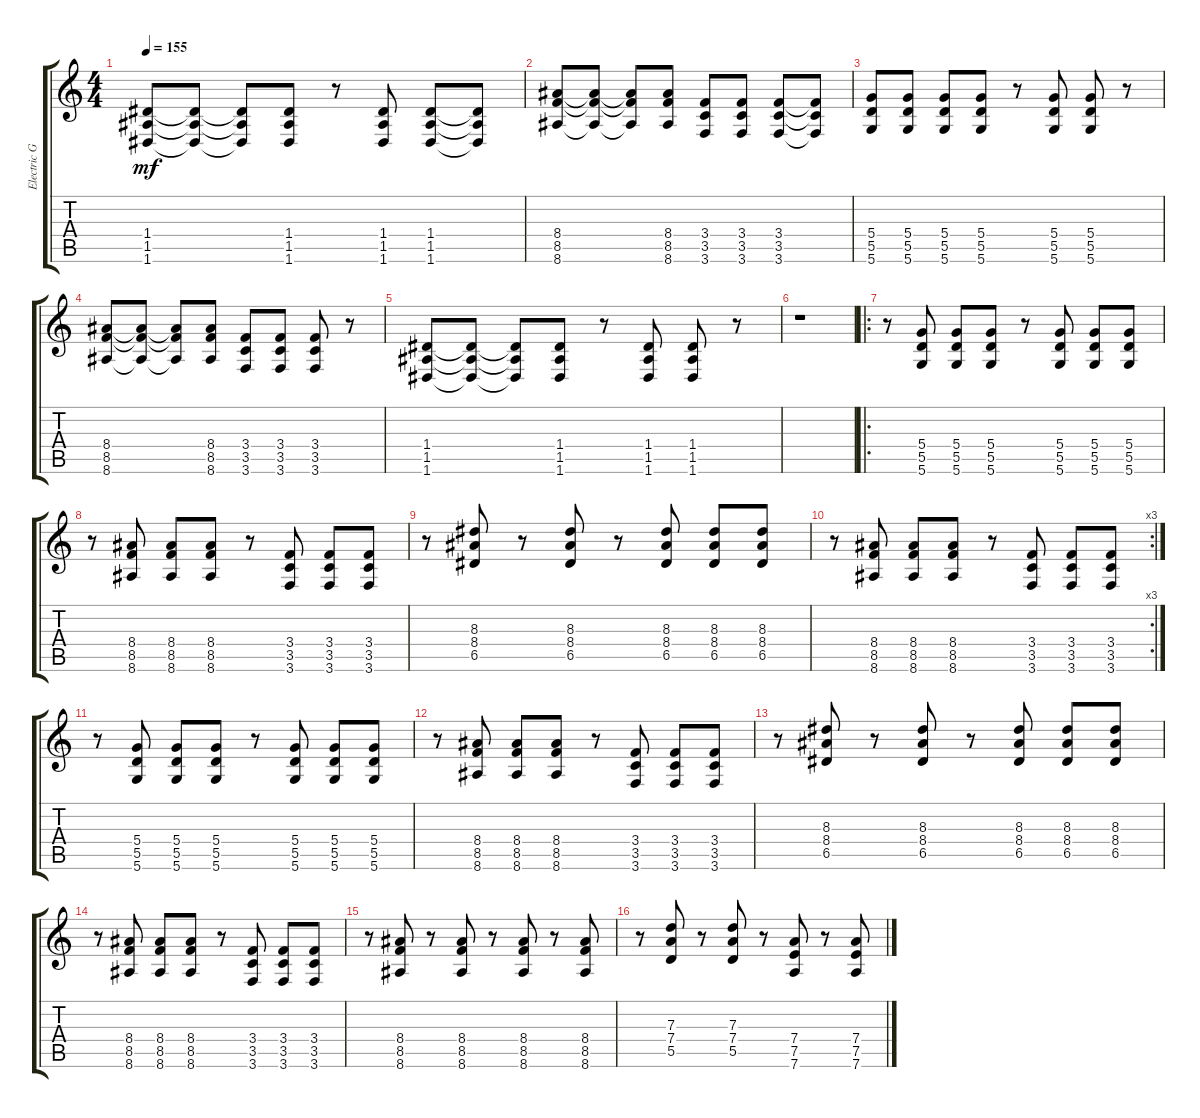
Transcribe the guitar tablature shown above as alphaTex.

\track ("Electric Guitar" "Electric G") {instrument electricguitarclean}
\staff {score tabs}
\tuning (E4 B3 G3 D3 A2 D2) {hide}
\ts (4 4)
\tempo 155
\clef g2
\ks c
(1.4 1.5 1.6).8{dy mf} (1.4{t} 1.5{t} 1.6{t}).8 (1.4{t} 1.5{t} 1.6{t}).8 (1.4 1.5 1.6).8 r.8 (1.4 1.5 1.6).8 (1.4 1.5 1.6).8 (1.4{t} 1.5{t} 1.6{t}).8 |
(8.4 8.5 8.6).8 (8.4{t} 8.5{t} 8.6{t}).8 (8.4{t} 8.5{t} 8.6{t}).8 (8.4 8.5 8.6).8 (3.4 3.5 3.6).8 (3.4 3.5 3.6).8 (3.4 3.5 3.6).8 (3.4{t} 3.5{t} 3.6{t}).8 |
(5.4 5.5 5.6).8 (5.4 5.5 5.6).8 (5.4 5.5 5.6).8 (5.4 5.5 5.6).8 r.8 (5.4 5.5 5.6).8 (5.4 5.5 5.6).8 r.8 |
(8.4 8.5 8.6).8 (8.4{t} 8.5{t} 8.6{t}).8 (8.4{t} 8.5{t} 8.6{t}).8 (8.4 8.5 8.6).8 (3.4 3.5 3.6).8 (3.4 3.5 3.6).8 (3.4 3.5 3.6).8 r.8 |
(1.4 1.5 1.6).8 (1.4{t} 1.5{t} 1.6{t}).8 (1.4{t} 1.5{t} 1.6{t}).8 (1.4 1.5 1.6).8 r.8 (1.4 1.5 1.6).8 (1.4 1.5 1.6).8 r.8 |
r.1 |
\ro
r.8 (5.4 5.5 5.6).8 (5.4 5.5 5.6).8 (5.4 5.5 5.6).8 r.8 (5.4 5.5 5.6).8 (5.4 5.5 5.6).8 (5.4 5.5 5.6).8 |
r.8 (8.4 8.5 8.6).8 (8.4 8.5 8.6).8 (8.4 8.5 8.6).8 r.8 (3.4 3.5 3.6).8 (3.4 3.5 3.6).8 (3.4 3.5 3.6).8 |
r.8 (8.3 8.4 6.5).8 r.8 (8.3 8.4 6.5).8 r.8 (8.3 8.4 6.5).8 (8.3 8.4 6.5).8 (8.3 8.4 6.5).8 |
\rc 3
r.8 (8.4 8.5 8.6).8 (8.4 8.5 8.6).8 (8.4 8.5 8.6).8 r.8 (3.4 3.5 3.6).8 (3.4 3.5 3.6).8 (3.4 3.5 3.6).8 |
r.8 (5.4 5.5 5.6).8 (5.4 5.5 5.6).8 (5.4 5.5 5.6).8 r.8 (5.4 5.5 5.6).8 (5.4 5.5 5.6).8 (5.4 5.5 5.6).8 |
r.8 (8.4 8.5 8.6).8 (8.4 8.5 8.6).8 (8.4 8.5 8.6).8 r.8 (3.4 3.5 3.6).8 (3.4 3.5 3.6).8 (3.4 3.5 3.6).8 |
r.8 (8.3 8.4 6.5).8 r.8 (8.3 8.4 6.5).8 r.8 (8.3 8.4 6.5).8 (8.3 8.4 6.5).8 (8.3 8.4 6.5).8 |
r.8 (8.4 8.5 8.6).8 (8.4 8.5 8.6).8 (8.4 8.5 8.6).8 r.8 (3.4 3.5 3.6).8 (3.4 3.5 3.6).8 (3.4 3.5 3.6).8 |
r.8 (8.4 8.5 8.6).8 r.8 (8.4 8.5 8.6).8 r.8 (8.4 8.5 8.6).8 r.8 (8.4 8.5 8.6).8 |
r.8 (7.3 7.4 5.5).8 r.8 (7.3 7.4 5.5).8 r.8 (7.4 7.5 7.6).8 r.8 (7.4 7.5 7.6).8
